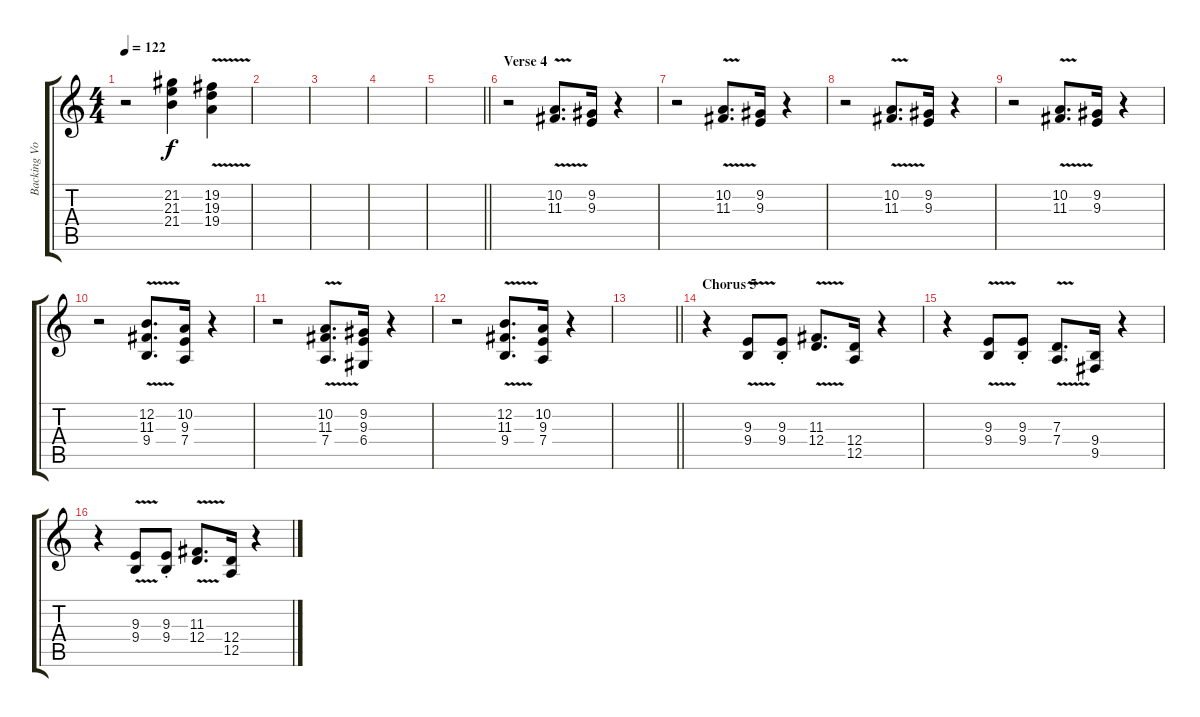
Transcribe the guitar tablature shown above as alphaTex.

\track ("Backing Vocals" "Backing Vo") {instrument choiraahs bank 255}
\staff {score tabs}
\tuning (E4 B3 G3 D3 A2 E2) {hide}
\ts (4 4)
\tempo 122
\clef g2
\ks c
r.2{dy f} (21.2 21.3 21.4).4 (19.2{v} 19.3{v} 19.4{v}).4 |
|
|
|
\barLineRight lightlight
|
\section ("" "Verse 4")
r.2 (10.2{v} 11.3{v}).8{d} (9.2 9.3).16 r.4 |
r.2 (10.2{v} 11.3{v}).8{d} (9.2 9.3).16 r.4 |
r.2 (10.2{v} 11.3{v}).8{d} (9.2 9.3).16 r.4 |
r.2 (10.2{v} 11.3{v}).8{d} (9.2 9.3).16 r.4 |
r.2 (12.2{v} 11.3{v} 9.4{v}).8{d} (10.2 9.3 7.4).16 r.4 |
r.2 (10.2{v} 11.3 7.4{v}).8{d} (9.2 9.3 6.4).16 r.4 |
r.2 (12.2{v} 11.3{v} 9.4{v}).8{d} (10.2 9.3 7.4).16 r.4 |
\barLineRight lightlight
|
\section ("" "Chorus 5")
r.4 (9.3{v} 9.4{v}).8 (9.3{st} 9.4{st}).8 (11.3{v} 12.4{v}).8{d} (12.4 12.5).16 r.4 |
r.4 (9.3{v} 9.4{v}).8 (9.3{st} 9.4{st}).8 (7.3{v} 7.4{v}).8{d} (9.4 9.5).16 r.4 |
r.4 (9.3{v} 9.4{v}).8 (9.3{st} 9.4{st}).8 (11.3{v} 12.4{v}).8{d} (12.4 12.5).16 r.4
